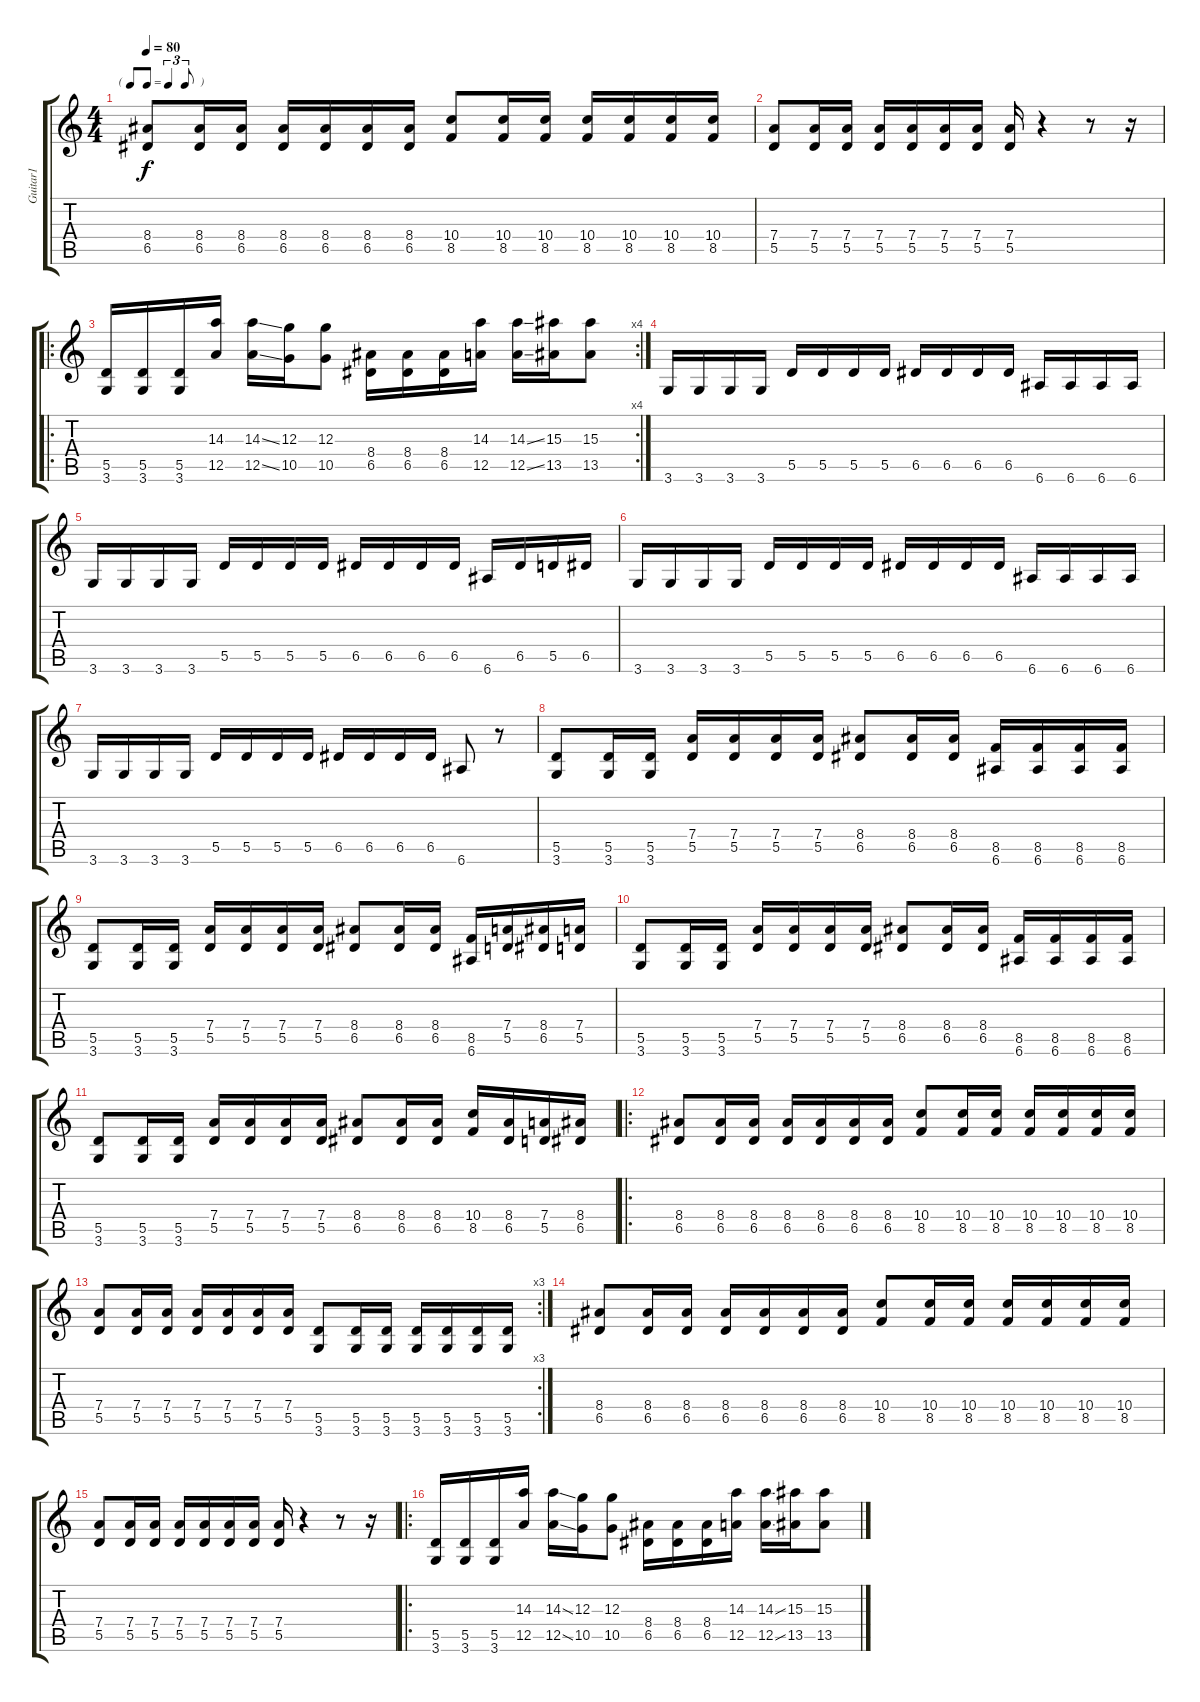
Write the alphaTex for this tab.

\track ("Guitar1" "Guitar1") {instrument distortionguitar}
\staff {score tabs}
\tuning (E4 B3 G3 D3 A2 E2) {hide}
\ts (4 4)
\tf triplet8th
\tempo 80
\clef g2
\ks c
(8.4 6.5).8{dy f} (8.4 6.5).16 (8.4 6.5).16 (8.4 6.5).16 (8.4 6.5).16 (8.4 6.5).16 (8.4 6.5).16 (10.4 8.5).8 (10.4 8.5).16 (10.4 8.5).16 (10.4 8.5).16 (10.4 8.5).16 (10.4 8.5).16 (10.4 8.5).16 |
(7.4 5.5).8 (7.4 5.5).16 (7.4 5.5).16 (7.4 5.5).16 (7.4 5.5).16 (7.4 5.5).16 (7.4 5.5).16 (7.4 5.5).16 r.4 r.8 r.16 |
\ro
\rc 4
(5.5 3.6).16 (5.5 3.6).16 (5.5 3.6).16 (14.3 12.5).16 (14.3{ss} 12.5{ss}).16 (12.3 10.5).16 (12.3 10.5).8 (8.4 6.5).16 (8.4 6.5).16 (8.4 6.5).16 (14.3 12.5).16 (14.3{ss} 12.5{ss}).16 (15.3 13.5).16 (15.3 13.5).8 |
3.6.16 3.6.16 3.6.16 3.6.16 5.5.16 5.5.16 5.5.16 5.5.16 6.5.16 6.5.16 6.5.16 6.5.16 6.6.16 6.6.16 6.6.16 6.6.16 |
3.6.16 3.6.16 3.6.16 3.6.16 5.5.16 5.5.16 5.5.16 5.5.16 6.5.16 6.5.16 6.5.16 6.5.16 6.6.16 6.5.16 5.5.16 6.5.16 |
3.6.16 3.6.16 3.6.16 3.6.16 5.5.16 5.5.16 5.5.16 5.5.16 6.5.16 6.5.16 6.5.16 6.5.16 6.6.16 6.6.16 6.6.16 6.6.16 |
3.6.16 3.6.16 3.6.16 3.6.16 5.5.16 5.5.16 5.5.16 5.5.16 6.5.16 6.5.16 6.5.16 6.5.16 6.6.8 r.8 |
(5.5 3.6).8 (5.5 3.6).16 (5.5 3.6).16 (7.4 5.5).16 (7.4 5.5).16 (7.4 5.5).16 (7.4 5.5).16 (8.4 6.5).8 (8.4 6.5).16 (8.4 6.5).16 (8.5 6.6).16 (8.5 6.6).16 (8.5 6.6).16 (8.5 6.6).16 |
(5.5 3.6).8 (5.5 3.6).16 (5.5 3.6).16 (7.4 5.5).16 (7.4 5.5).16 (7.4 5.5).16 (7.4 5.5).16 (8.4 6.5).8 (8.4 6.5).16 (8.4 6.5).16 (8.5 6.6).16 (7.4 5.5).16 (8.4 6.5).16 (7.4 5.5).16 |
(5.5 3.6).8 (5.5 3.6).16 (5.5 3.6).16 (7.4 5.5).16 (7.4 5.5).16 (7.4 5.5).16 (7.4 5.5).16 (8.4 6.5).8 (8.4 6.5).16 (8.4 6.5).16 (8.5 6.6).16 (8.5 6.6).16 (8.5 6.6).16 (8.5 6.6).16 |
(5.5 3.6).8 (5.5 3.6).16 (5.5 3.6).16 (7.4 5.5).16 (7.4 5.5).16 (7.4 5.5).16 (7.4 5.5).16 (8.4 6.5).8 (8.4 6.5).16 (8.4 6.5).16 (10.4 8.5).16 (8.4 6.5).16 (7.4 5.5).16 (8.4 6.5).16 |
\ro
(8.4 6.5).8 (8.4 6.5).16 (8.4 6.5).16 (8.4 6.5).16 (8.4 6.5).16 (8.4 6.5).16 (8.4 6.5).16 (10.4 8.5).8 (10.4 8.5).16 (10.4 8.5).16 (10.4 8.5).16 (10.4 8.5).16 (10.4 8.5).16 (10.4 8.5).16 |
\rc 3
(7.4 5.5).8 (7.4 5.5).16 (7.4 5.5).16 (7.4 5.5).16 (7.4 5.5).16 (7.4 5.5).16 (7.4 5.5).16 (5.5 3.6).8 (5.5 3.6).16 (5.5 3.6).16 (5.5 3.6).16 (5.5 3.6).16 (5.5 3.6).16 (5.5 3.6).16 |
(8.4 6.5).8 (8.4 6.5).16 (8.4 6.5).16 (8.4 6.5).16 (8.4 6.5).16 (8.4 6.5).16 (8.4 6.5).16 (10.4 8.5).8 (10.4 8.5).16 (10.4 8.5).16 (10.4 8.5).16 (10.4 8.5).16 (10.4 8.5).16 (10.4 8.5).16 |
(7.4 5.5).8 (7.4 5.5).16 (7.4 5.5).16 (7.4 5.5).16 (7.4 5.5).16 (7.4 5.5).16 (7.4 5.5).16 (7.4 5.5).16 r.4 r.8 r.16 |
\ro
(5.5 3.6).16 (5.5 3.6).16 (5.5 3.6).16 (14.3 12.5).16 (14.3{ss} 12.5{ss}).16 (12.3 10.5).16 (12.3 10.5).8 (8.4 6.5).16 (8.4 6.5).16 (8.4 6.5).16 (14.3 12.5).16 (14.3{ss} 12.5{ss}).16 (15.3 13.5).16 (15.3 13.5).8
